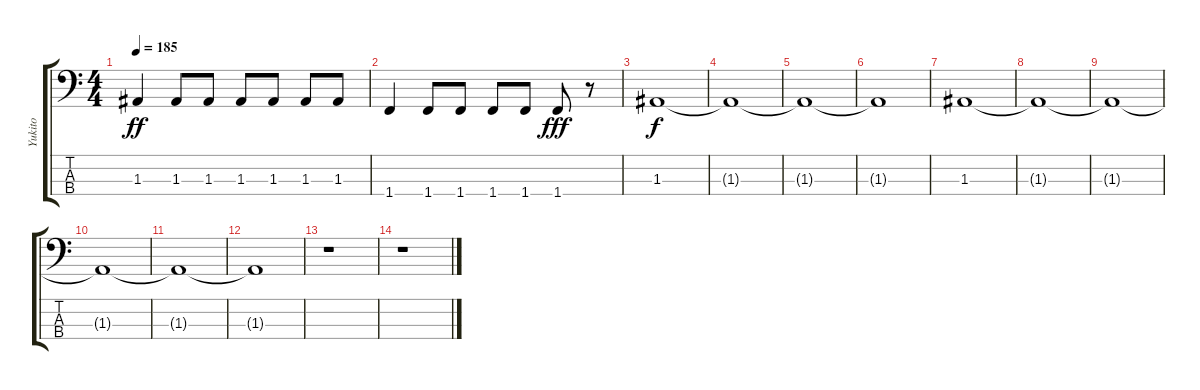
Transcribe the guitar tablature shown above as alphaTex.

\track ("Yukito" "Yukito") {instrument electricbassfinger}
\staff {score tabs}
\tuning (G2 D2 A1 E1) {hide}
\ts (4 4)
\tempo 185
\clef f4
\ks c
1.3.4{dy ff} 1.3.8 1.3.8 1.3.8 1.3.8 1.3.8 1.3.8 |
1.4.4 1.4.8 1.4.8 1.4.8 1.4.8 1.4.8{dy fff} r.8 |
1.3.1{dy f} |
1.3{t}.1 |
1.3{t}.1 |
1.3{t}.1 |
1.3.1 |
1.3{t}.1 |
1.3{t}.1 |
1.3{t}.1 |
1.3{t}.1 |
1.3{t}.1 |
r.1 |
r.1
